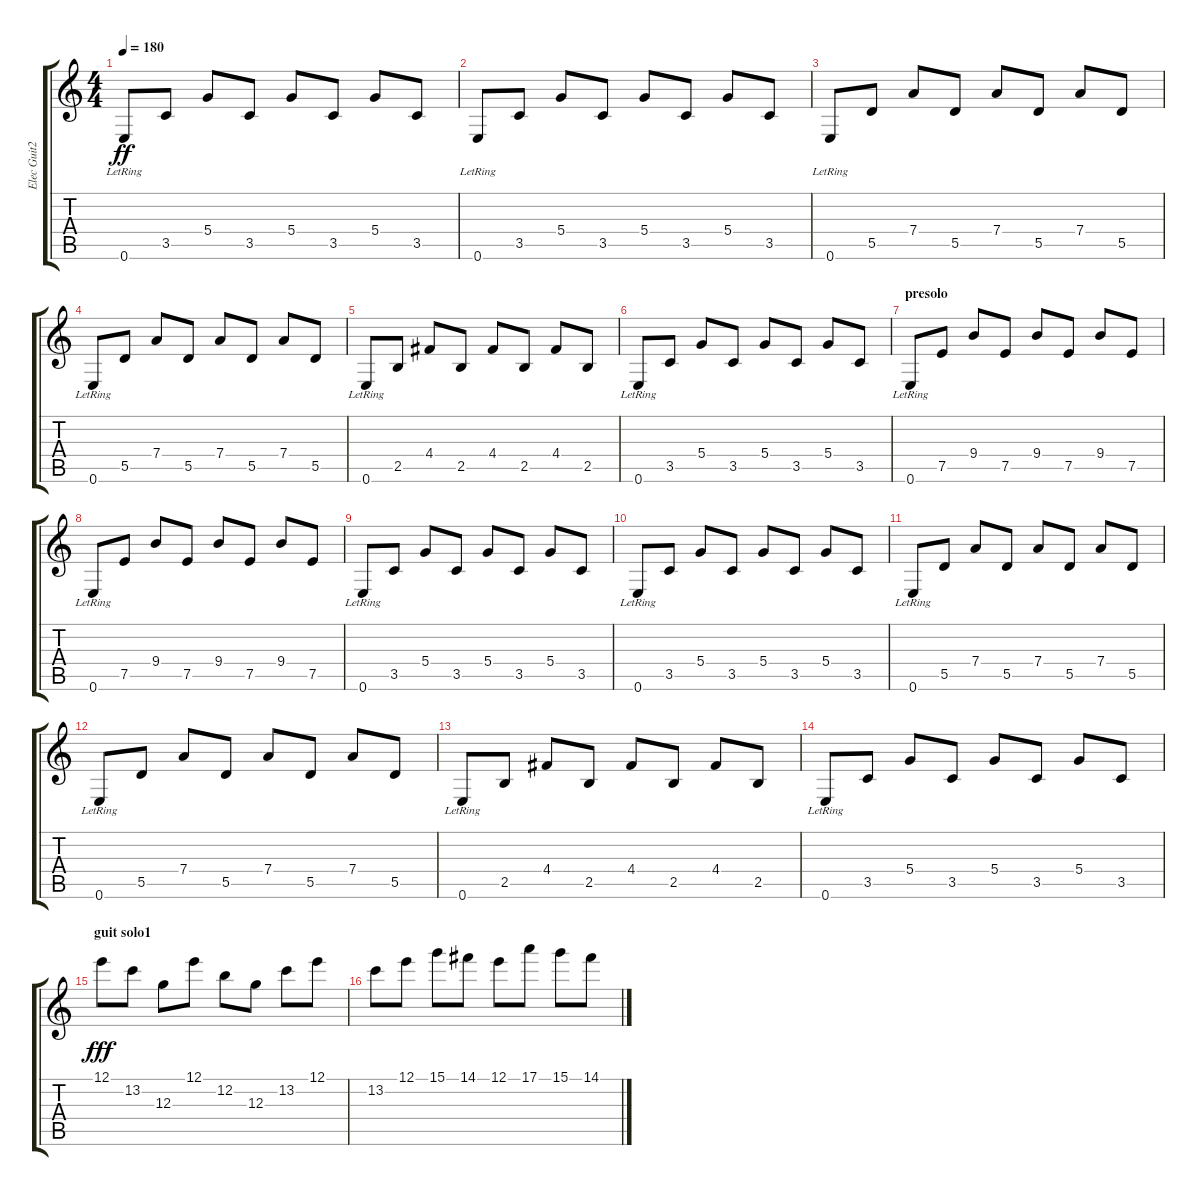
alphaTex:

\track ("Elec Guit2" "Elec Guit2") {instrument overdrivenguitar}
\staff {score tabs}
\tuning (E4 B3 G3 D3 A2 E2) {hide}
\ts (4 4)
\tempo 180
\clef g2
\ks c
0.6{lr}.8{dy ff} 3.5.8 5.4.8 3.5.8 5.4.8 3.5.8 5.4.8 3.5.8 |
0.6{lr}.8 3.5.8 5.4.8 3.5.8 5.4.8 3.5.8 5.4.8 3.5.8 |
0.6{lr}.8 5.5.8 7.4.8 5.5.8 7.4.8 5.5.8 7.4.8 5.5.8 |
0.6{lr}.8 5.5.8 7.4.8 5.5.8 7.4.8 5.5.8 7.4.8 5.5.8 |
0.6{lr}.8 2.5.8 4.4.8 2.5.8 4.4.8 2.5.8 4.4.8 2.5.8 |
0.6{lr}.8 3.5.8 5.4.8 3.5.8 5.4.8 3.5.8 5.4.8 3.5.8 |
\section ("" "presolo")
0.6{lr}.8{instrument acousticguitarnylon} 7.5.8 9.4.8 7.5.8 9.4.8 7.5.8 9.4.8 7.5.8 |
0.6{lr}.8 7.5.8 9.4.8 7.5.8 9.4.8 7.5.8 9.4.8 7.5.8 |
0.6{lr}.8 3.5.8 5.4.8 3.5.8 5.4.8 3.5.8 5.4.8 3.5.8 |
0.6{lr}.8 3.5.8 5.4.8 3.5.8 5.4.8 3.5.8 5.4.8 3.5.8 |
0.6{lr}.8 5.5.8 7.4.8 5.5.8 7.4.8 5.5.8 7.4.8 5.5.8 |
0.6{lr}.8 5.5.8 7.4.8 5.5.8 7.4.8 5.5.8 7.4.8 5.5.8 |
0.6{lr}.8 2.5.8 4.4.8 2.5.8 4.4.8 2.5.8 4.4.8 2.5.8 |
0.6{lr}.8 3.5.8 5.4.8 3.5.8 5.4.8 3.5.8 5.4.8 3.5.8 |
\section ("" "guit solo1")
12.1.8{dy fff volume 11 instrument overdrivenguitar} 13.2.8 12.3.8 12.1.8 12.2.8 12.3.8 13.2.8 12.1.8 |
13.2.8 12.1.8 15.1.8 14.1.8 12.1.8 17.1.8 15.1.8 14.1.8
